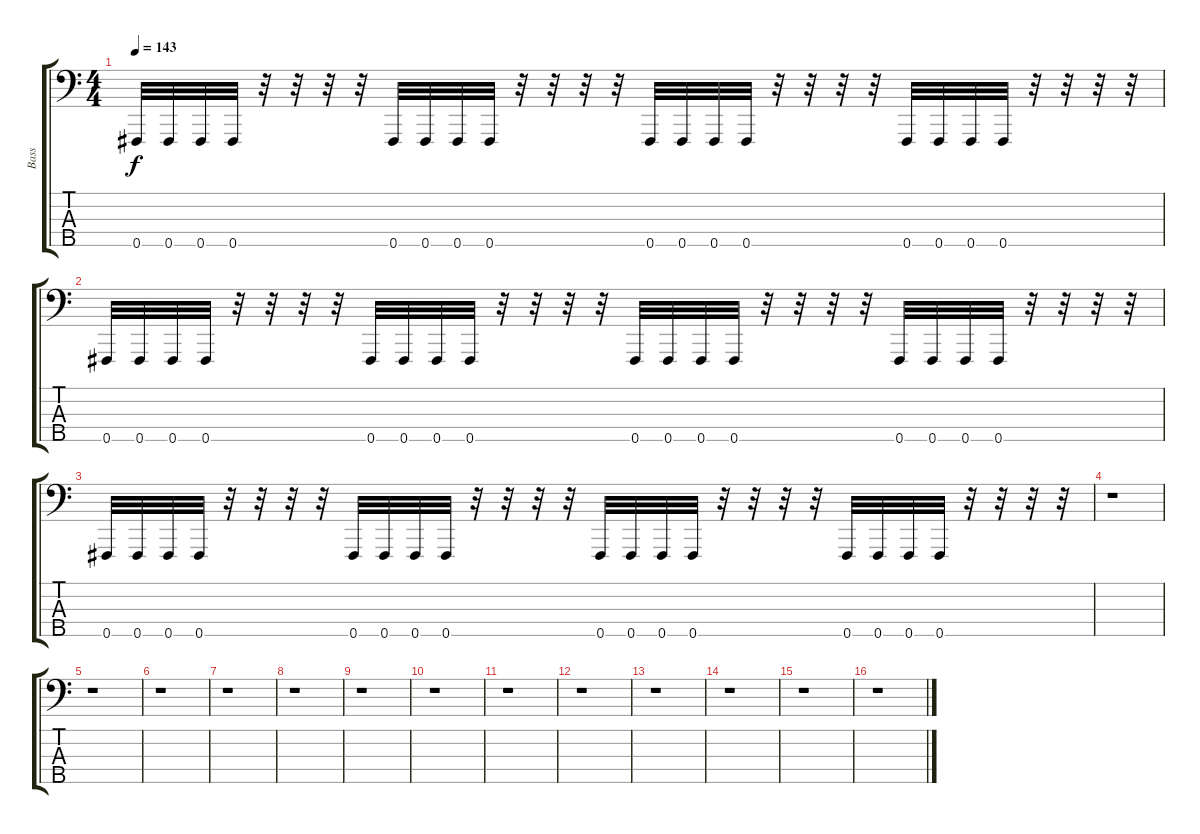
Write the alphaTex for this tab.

\track ("Bass" "Bass") {instrument electricbasspick}
\staff {score tabs}
\tuning (D2 A1 E1 B0 Gb0) {hide}
\ts (4 4)
\tempo 143
\clef f4
\ks c
0.5.32{dy f} 0.5.32 0.5.32 0.5.32 r.32 r.32 r.32 r.32 0.5.32 0.5.32 0.5.32 0.5.32 r.32 r.32 r.32 r.32 0.5.32 0.5.32 0.5.32 0.5.32 r.32 r.32 r.32 r.32 0.5.32 0.5.32 0.5.32 0.5.32 r.32 r.32 r.32 r.32 |
0.5.32 0.5.32 0.5.32 0.5.32 r.32 r.32 r.32 r.32 0.5.32 0.5.32 0.5.32 0.5.32 r.32 r.32 r.32 r.32 0.5.32 0.5.32 0.5.32 0.5.32 r.32 r.32 r.32 r.32 0.5.32 0.5.32 0.5.32 0.5.32 r.32 r.32 r.32 r.32 |
0.5.32 0.5.32 0.5.32 0.5.32 r.32 r.32 r.32 r.32 0.5.32 0.5.32 0.5.32 0.5.32 r.32 r.32 r.32 r.32 0.5.32 0.5.32 0.5.32 0.5.32 r.32 r.32 r.32 r.32 0.5.32 0.5.32 0.5.32 0.5.32 r.32 r.32 r.32 r.32 |
r.1 |
r.1 |
r.1 |
r.1 |
r.1 |
r.1 |
r.1 |
r.1 |
r.1 |
r.1 |
r.1 |
r.1 |
r.1
